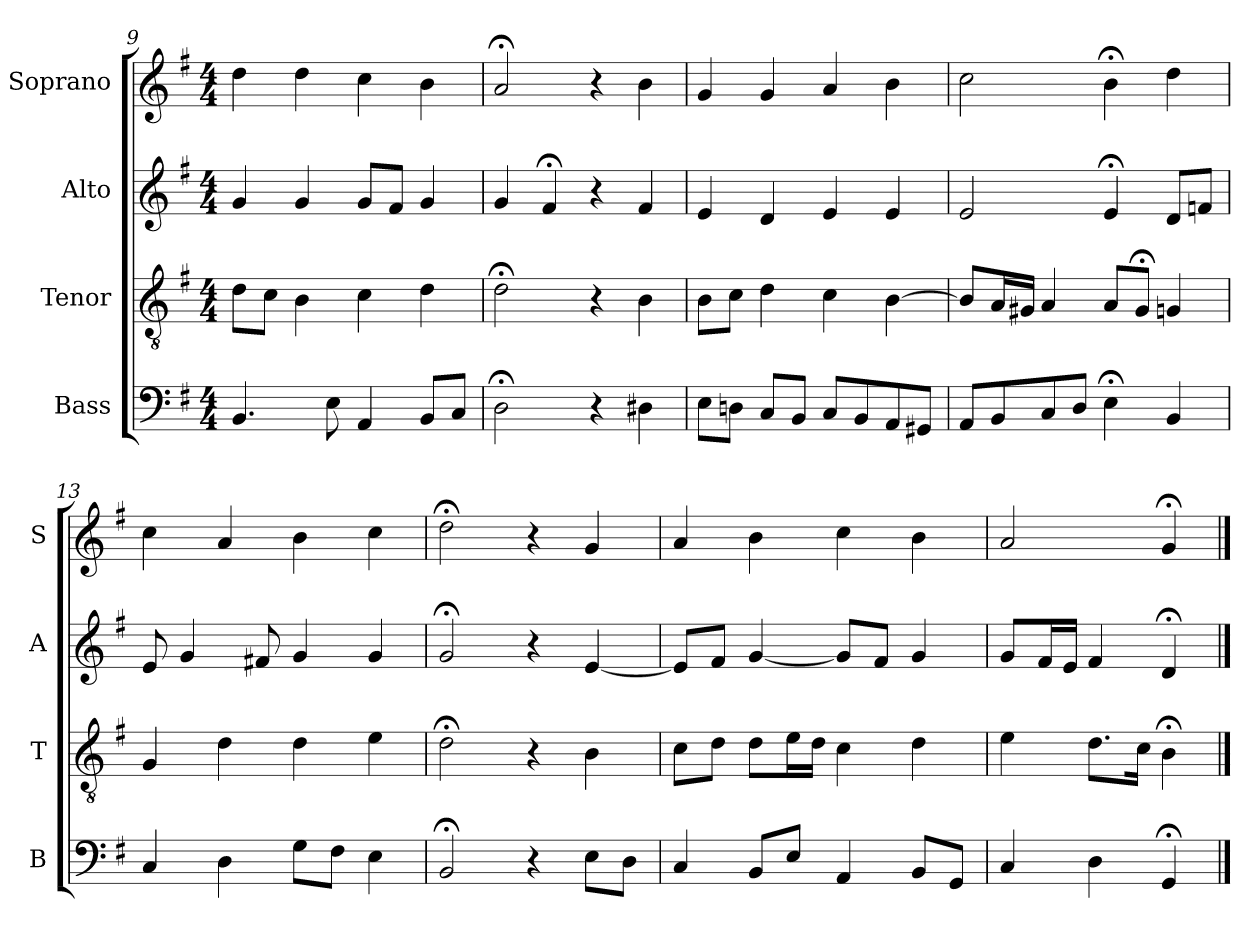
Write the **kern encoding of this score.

**kern	**kern	**kern	**kern
*part4	*part3	*part2	*part1
*staff4	*staff3	*staff2	*staff1
*I"Bass	*I"Tenor	*I"Alto	*I"Soprano
*I'B	*I'T	*I'A	*I'S
*clefF4	*clefGv2	*clefG2	*clefG2
*k[f#]	*k[f#]	*k[f#]	*k[f#]
*G:	*G:	*G:	*G:
*M4/4	*M4/4	*M4/4	*M4/4
=9	=9	=9	=9
4.BB	8dL	4g	4dd
.	8cJ	.	.
.	4B	4g	4dd
8E	.	.	.
4AA	4c	8gL	4cc
.	.	8f#J	.
8BBL	4d	4g	4b
8CJ	.	.	.
=10	=10	=10	=10
2D;<	2d;<	4g	2a;<
.	.	4f#;<	.
4r	4r	4r	4r
4D#X	4B	4f#	4b
=11	=11	=11	=11
8EL	8BL	4e	4g
8DnJ	8cJ	.	.
8CL	4d	4d	4g
8BBJ	.	.	.
8CL	4c	4e	4a
8BB	.	.	.
8AA	[4B	4e	4b
8GG#XJ	.	.	.
=12	=12	=12	=12
8AAL	8BL]	2e	2cc
8BB	16AL	.	.
.	16G#XJJ	.	.
8C	4A	.	.
8DJ	.	.	.
4E;<	8AL	4e;<	4b;<
.	8G#;<J	.	.
4BB	4Gn	8dL	4dd
.	.	8fnJ	.
=13	=13	=13	=13
4C	4G	8e	4cc
.	.	4g	.
4D	4d	.	4a
.	.	8f#X	.
8GL	4d	4g	4b
8F#J	.	.	.
4E	4e	4g	4cc
=14	=14	=14	=14
2BB;<	2d;<	2g;<	2dd;<
4r	4r	4r	4r
8EL	4B	[4e	4g
8DJ	.	.	.
=15	=15	=15	=15
4C	8cL	8eL]	4a
.	8dJ	8f#J	.
8BBL	8dL	[4g	4b
8EJ	16eL	.	.
.	16dJJ	.	.
4AA	4c	8gL]	4cc
.	.	8f#J	.
8BBL	4d	4g	4b
8GGJ	.	.	.
=16	=16	=16	=16
4C	4e	8gL	2a
.	.	16f#L	.
.	.	16eJJ	.
4D	8.dL	4f#	.
.	16cJk	.	.
4GG;<	4B;<	4d;<	4g;<
==	==	==	==
*-	*-	*-	*-
